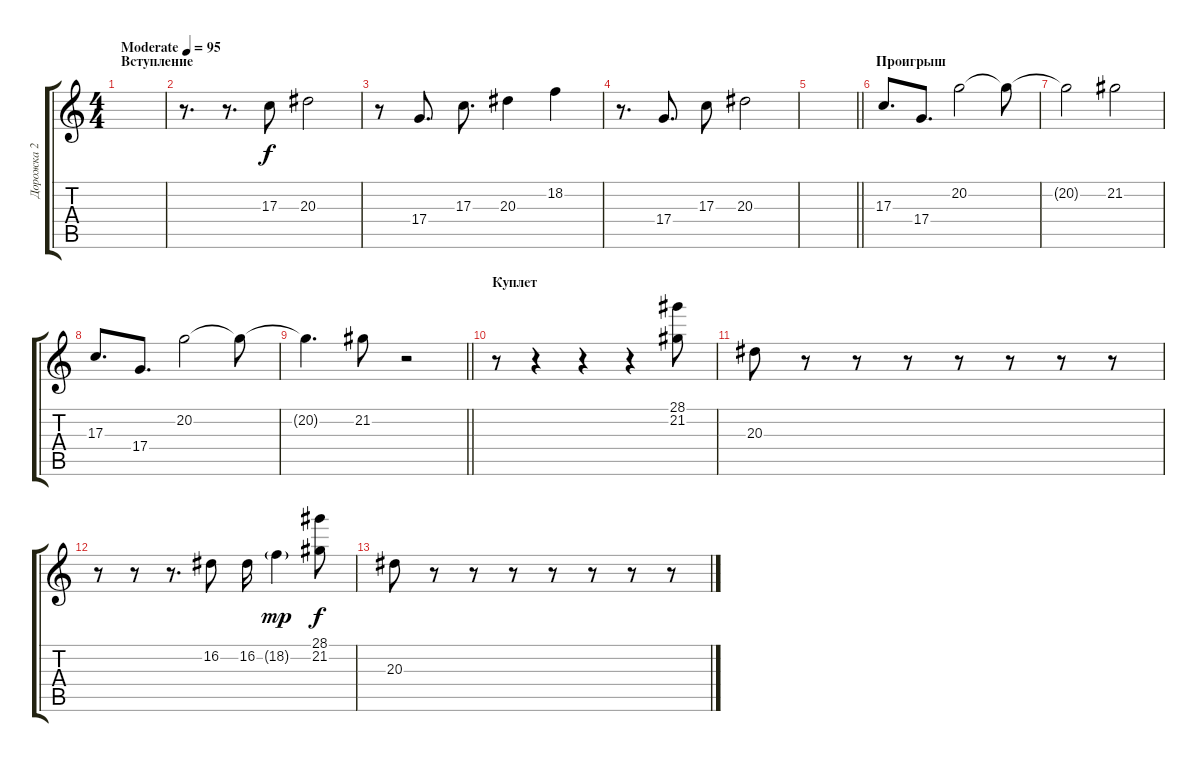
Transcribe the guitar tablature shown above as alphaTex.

\track ("Дорожка 2" "Дорожка 2") {instrument pad8sweep}
\staff {score tabs}
\tuning (E4 B3 G3 D3 A2 E2) {hide}
\ts (4 4)
\section ("" "Вступление")
\tempo (95 "Moderate")
\clef g2
\ks c
|
r.8{d instrument fx6goblins} r.8{d} 17.3.8 20.3.2 |
r.8 17.4.8{d} 17.3.8{d} 20.3.4 18.2.4 |
r.8{d} 17.4.8{d} 17.3.8 20.3.2 |
\barLineRight lightlight
|
\section ("" "Проигрыш")
17.3.8{d volume 16 instrument pad8sweep} 17.4.8{d} 20.2.2 20.2{t}.8 |
20.2{t}.2 21.2.2 |
17.3.8{d} 17.4.8{d} 20.2.2 20.2{t}.8 |
\barLineRight lightlight
20.2{t}.4{d} 21.2.8 r.2 |
\section ("" "Куплет ")
r.8{volume 5 instrument pad1newage} r.4 r.4 r.4 (28.1 21.2).8 |
20.3.8 r.8 r.8 r.8 r.8 r.8 r.8 r.8 |
r.8 r.8 r.8{d} 16.2.8 16.2.16 18.2{g}.4{dy mp} (28.1 21.2).8{dy f} |
20.3.8 r.8 r.8 r.8 r.8 r.8 r.8 r.8
